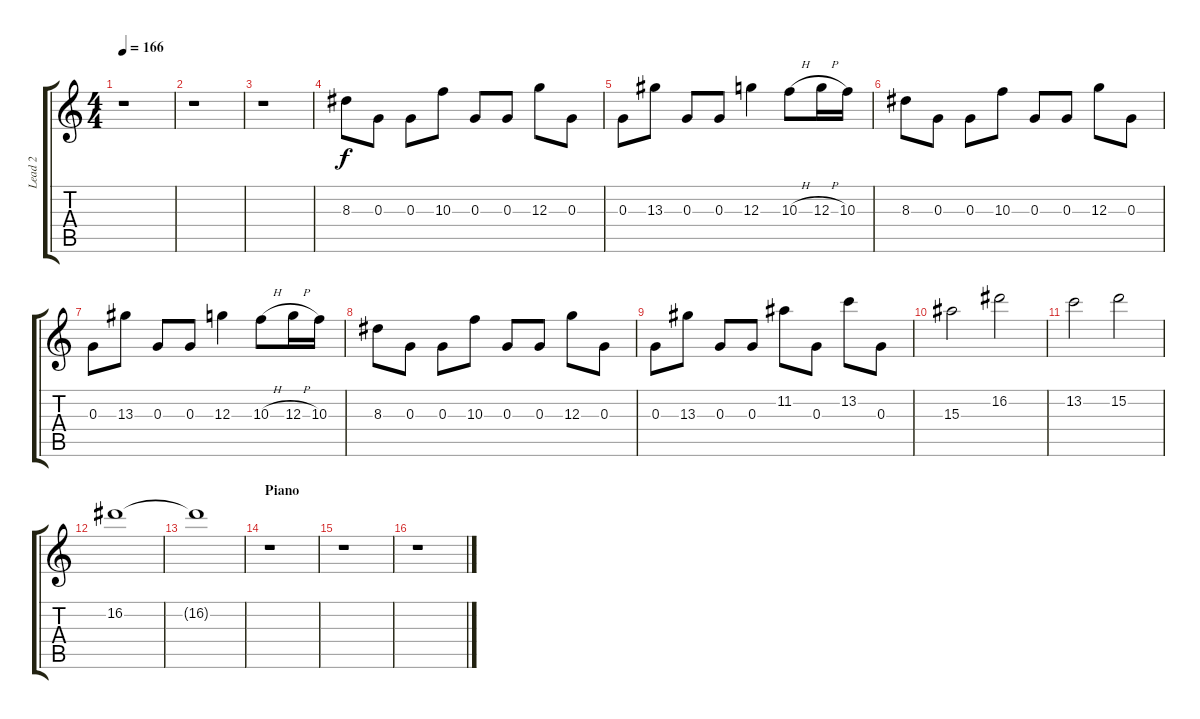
\track ("Lead 2" "Lead 2") {instrument distortionguitar}
\staff {score tabs}
\tuning (E4 B3 G3 D3 A2 E2) {hide}
\ts (4 4)
\tempo 166
\clef g2
\ks c
r.1{dy f} |
r.1 |
r.1 |
\section ("" "")
8.3.8 0.3.8 0.3.8 10.3.8 0.3.8 0.3.8 12.3.8 0.3.8 |
0.3.8 13.3.8 0.3.8 0.3.8 12.3.4 10.3{h}.8 12.3{h}.16 10.3.16 |
8.3.8 0.3.8 0.3.8 10.3.8 0.3.8 0.3.8 12.3.8 0.3.8 |
0.3.8 13.3.8 0.3.8 0.3.8 12.3.4 10.3{h}.8 12.3{h}.16 10.3.16 |
8.3.8 0.3.8 0.3.8 10.3.8 0.3.8 0.3.8 12.3.8 0.3.8 |
0.3.8 13.3.8 0.3.8 0.3.8 11.2.8 0.3.8 13.2.8 0.3.8 |
\section ("" "")
15.3.2 16.2.2 |
13.2.2 15.2.2 |
16.2.1 |
16.2{t}.1 |
\section ("" "Piano")
r.1 |
r.1 |
r.1
